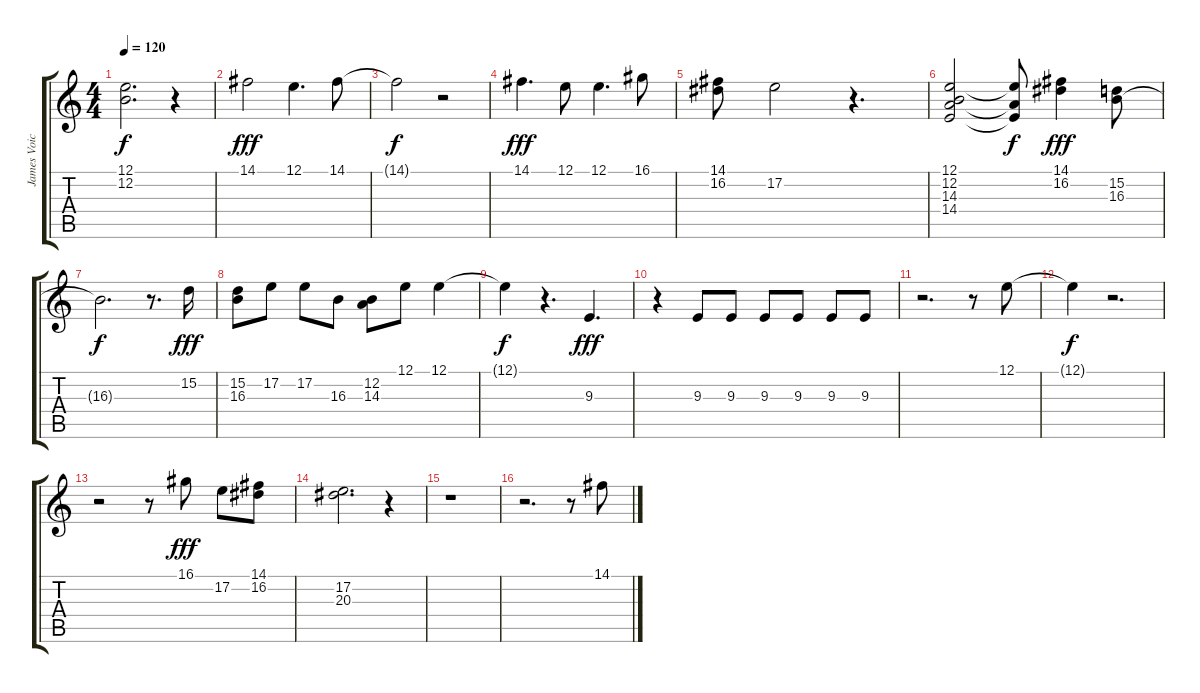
\track ("James Voice" "James Voic") {instrument pad3polysynth}
\staff {score tabs}
\tuning (E4 B3 G3 D3 A2 E2) {hide}
\ts (4 4)
\tempo 120
\clef g2
\ks c
(12.1{t} 12.2{t}).2{d dy f} r.4 |
14.1.2{dy fff} 12.1.4{d} 14.1.8 |
14.1{t}.2{dy f} r.2 |
14.1.4{d dy fff} 12.1.8 12.1.4{d} 16.1.8 |
(14.1 16.2).8 17.2.2 r.4{d} |
(12.1 12.2 14.3 14.4).2 (12.1{t} 14.3{t} 14.4{t}).8{dy f} (14.1 16.2).4{dy fff} (15.2 16.3).8 |
16.3{t}.2{d dy f} r.8{d} 15.2.16{dy fff} |
(15.2 16.3).8 17.2.8 17.2.8 16.3.8 (12.2 14.3).8 12.1.8 12.1.4 |
12.1{t}.4{dy f} r.4{d} 9.3.4{d dy fff} |
r.4 9.3.8 9.3.8 9.3.8 9.3.8 9.3.8 9.3.8 |
r.2{d} r.8 12.1.8 |
12.1{t}.4{dy f} r.2{d} |
r.2 r.8 16.1.8{dy fff} 17.2.8 (14.1 16.2).8 |
(17.2 20.3).2{d} r.4 |
r.1 |
r.2{d} r.8 14.1.8
